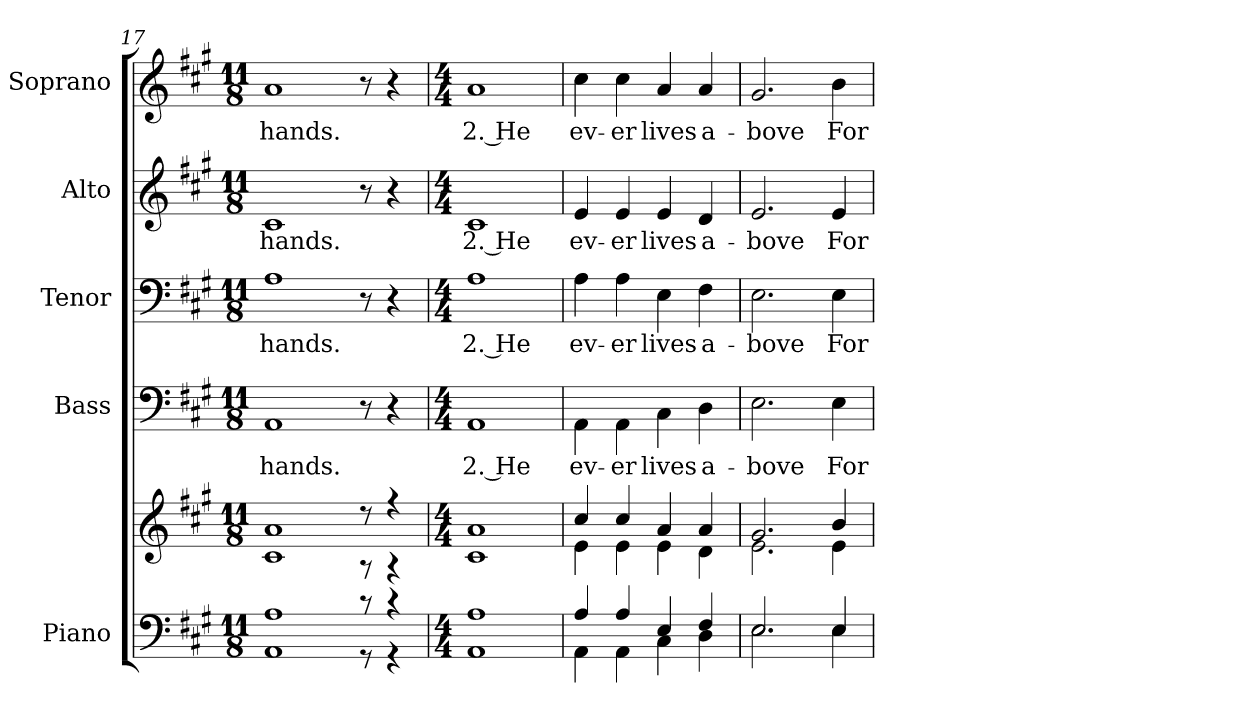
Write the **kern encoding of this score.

**kern	**kern	**kern	**text	**kern	**text	**kern	**text	**kern	**text
*part5	*part5	*part4	*part4	*part3	*part3	*part2	*part2	*part1	*part1
*staff6	*staff5	*staff4	*staff4	*staff3	*staff3	*staff2	*staff2	*staff1	*staff1
*I"Piano	*	*I"Bass	*	*I"Tenor	*	*I"Alto	*	*I"Soprano	*
*I'Pno.	*	*I'B.	*	*I'T.	*	*I'A.	*	*I'S.	*
*clefF4	*clefG2	*clefF4	*	*clefF4	*	*clefG2	*	*clefG2	*
*k[f#c#g#]	*k[f#c#g#]	*k[f#c#g#]	*	*k[f#c#g#]	*	*k[f#c#g#]	*	*k[f#c#g#]	*
*A:	*A:	*A:	*	*A:	*	*A:	*	*A:	*
*M11/8	*M11/8	*M11/8	*	*M11/8	*	*M11/8	*	*M11/8	*
=17	=17	=17	=17	=17	=17	=17	=17	=17	=17
*^	*^	*	*	*	*	*	*	*	*
!	!	!	!	!	!LO:LY:b:color=#000000	!	!	!	!	!	!
!	!	!	!	!	!	!	!LO:LY:b:color=#000000	!	!	!	!
!	!	!	!	!	!	!	!	!	!LO:LY:b:color=#000000	!	!
!	!	!	!	!	!	!	!	!	!	!	!LO:LY:b:color=#000000
1Ai	1AAi	1ai	1c#i	1AAi	hands.	1Ai	hands.	1c#i	hands.	1ai	hands.
8r	8r	8r	8r	8r	.	8r	.	8r	.	8r	.
4r	4r	4r	4r	4r	.	4r	.	4r	.	4r	.
=18	=18	=18	=18	=18	=18	=18	=18	=18	=18	=18	=18
*M4/4	*	*M4/4	*	*M4/4	*	*M4/4	*	*M4/4	*	*M4/4	*
!	!	!	!	!	!LO:LY:b:color=#000000	!	!	!	!	!	!
!	!	!	!	!	!	!	!LO:LY:b:color=#000000	!	!	!	!
!	!	!	!	!	!	!	!	!	!LO:LY:b:color=#000000	!	!
!	!	!	!	!	!	!	!	!	!	!	!LO:LY:b:color=#000000
1Ai	1AAi	1ai	1c#i	1AAi	2. He	1Ai	2. He	1c#i	2. He	1ai	2. He
=19	=19	=19	=19	=19	=19	=19	=19	=19	=19	=19	=19
!	!	!	!	!	!LO:LY:b:color=#000000	!	!	!	!	!	!
!	!	!	!	!	!	!	!LO:LY:b:color=#000000	!	!	!	!
!	!	!	!	!	!	!	!	!	!LO:LY:b:color=#000000	!	!
!	!	!	!	!	!	!	!	!	!	!	!LO:LY:b:color=#000000
4Ai/	4AAi\	4cc#i/	4ei\	4AAi\	ev-	4Ai\	ev-	4ei/	ev-	4cc#i\	ev-
!	!	!	!	!	!LO:LY:b:color=#000000	!	!	!	!	!	!
!	!	!	!	!	!	!	!LO:LY:b:color=#000000	!	!	!	!
!	!	!	!	!	!	!	!	!	!LO:LY:b:color=#000000	!	!
!	!	!	!	!	!	!	!	!	!	!	!LO:LY:b:color=#000000
4Ai/	4AAi\	4cc#i/	4ei\	4AAi\	-er	4Ai\	-er	4ei/	-er	4cc#i\	-er
!	!	!	!	!	!LO:LY:b:color=#000000	!	!	!	!	!	!
!	!	!	!	!	!	!	!LO:LY:b:color=#000000	!	!	!	!
!	!	!	!	!	!	!	!	!	!LO:LY:b:color=#000000	!	!
!	!	!	!	!	!	!	!	!	!	!	!LO:LY:b:color=#000000
4Ei/	4C#i\	4ai/	4ei\	4C#i\	lives	4Ei\	lives	4ei/	lives	4ai/	lives
!	!	!	!	!	!LO:LY:b:color=#000000	!	!	!	!	!	!
!	!	!	!	!	!	!	!LO:LY:b:color=#000000	!	!	!	!
!	!	!	!	!	!	!	!	!	!LO:LY:b:color=#000000	!	!
!	!	!	!	!	!	!	!	!	!	!	!LO:LY:b:color=#000000
4F#i/	4Di\	4ai/	4di\	4Di\	a-	4F#i\	a-	4di/	a-	4ai/	a-
=20	=20	=20	=20	=20	=20	=20	=20	=20	=20	=20	=20
!	!	!	!	!	!LO:LY:b:color=#000000	!	!	!	!	!	!
!	!	!	!	!	!	!	!LO:LY:b:color=#000000	!	!	!	!
!	!	!	!	!	!	!	!	!	!LO:LY:b:color=#000000	!	!
!	!	!	!	!	!	!	!	!	!	!	!LO:LY:b:color=#000000
2.Ei/	2.Ei\	2.g#i/	2.ei\	2.Ei\	-bove	2.Ei\	-bove	2.ei/	-bove	2.g#i/	-bove
!	!	!	!	!	!LO:LY:b:color=#000000	!	!	!	!	!	!
!	!	!	!	!	!	!	!LO:LY:b:color=#000000	!	!	!	!
!	!	!	!	!	!	!	!	!	!LO:LY:b:color=#000000	!	!
!	!	!	!	!	!	!	!	!	!	!	!LO:LY:b:color=#000000
4Ei/	4Ei\	4bi/	4ei\	4Ei\	For	4Ei\	For	4ei/	For	4bi\	For
*v	*v	*	*	*	*	*	*	*	*	*	*
*	*v	*v	*	*	*	*	*	*	*	*
=	=	=	=	=	=	=	=	=	=
*-	*-	*-	*-	*-	*-	*-	*-	*-	*-
